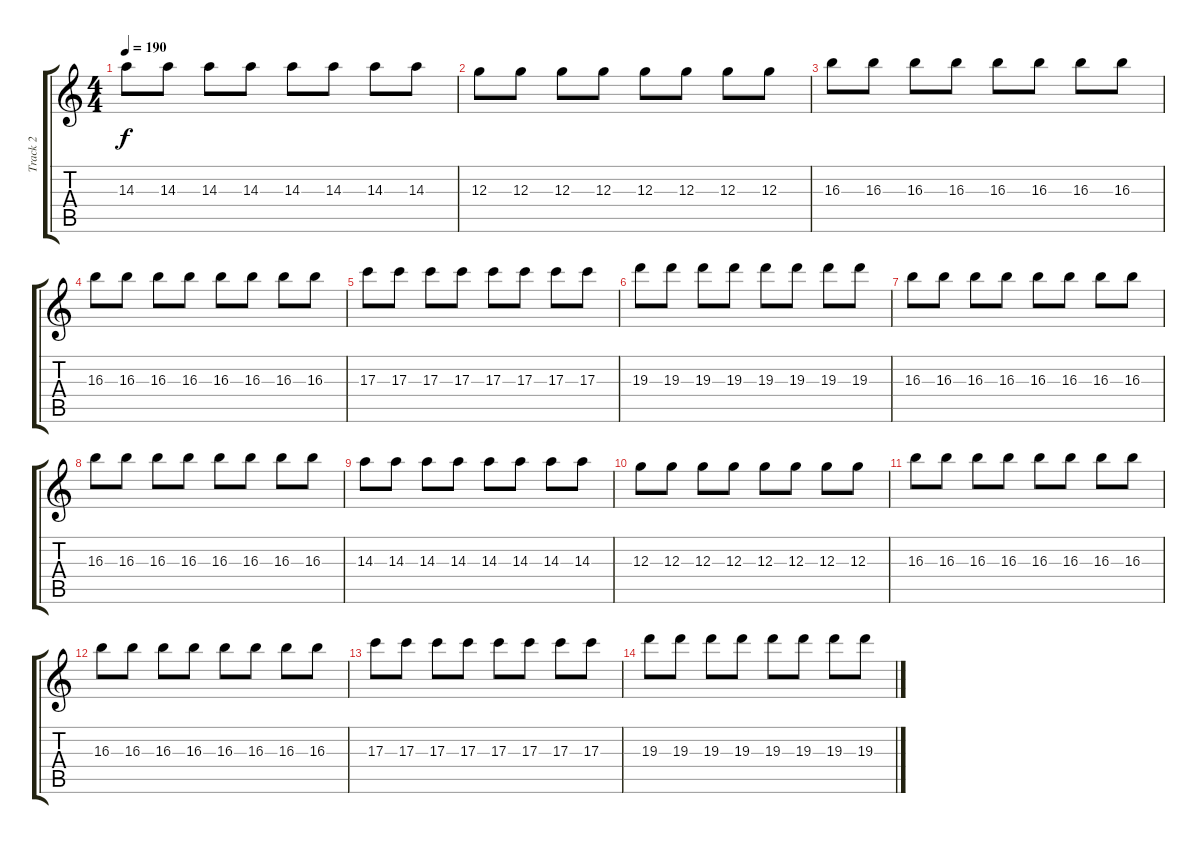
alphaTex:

\track ("Track 2" "Track 2") {instrument distortionguitar}
\staff {score tabs}
\tuning (E4 B3 G3 D3 A2 E2) {hide}
\ts (4 4)
\tempo 190
\clef g2
\ks c
14.3.8{dy f} 14.3.8 14.3.8 14.3.8 14.3.8 14.3.8 14.3.8 14.3.8 |
12.3.8 12.3.8 12.3.8 12.3.8 12.3.8 12.3.8 12.3.8 12.3.8 |
16.3.8 16.3.8 16.3.8 16.3.8 16.3.8 16.3.8 16.3.8 16.3.8 |
16.3.8 16.3.8 16.3.8 16.3.8 16.3.8 16.3.8 16.3.8 16.3.8 |
17.3.8 17.3.8 17.3.8 17.3.8 17.3.8 17.3.8 17.3.8 17.3.8 |
19.3.8 19.3.8 19.3.8 19.3.8 19.3.8 19.3.8 19.3.8 19.3.8 |
16.3.8 16.3.8 16.3.8 16.3.8 16.3.8 16.3.8 16.3.8 16.3.8 |
16.3.8 16.3.8 16.3.8 16.3.8 16.3.8 16.3.8 16.3.8 16.3.8 |
14.3.8 14.3.8 14.3.8 14.3.8 14.3.8 14.3.8 14.3.8 14.3.8 |
12.3.8 12.3.8 12.3.8 12.3.8 12.3.8 12.3.8 12.3.8 12.3.8 |
16.3.8 16.3.8 16.3.8 16.3.8 16.3.8 16.3.8 16.3.8 16.3.8 |
16.3.8 16.3.8 16.3.8 16.3.8 16.3.8 16.3.8 16.3.8 16.3.8 |
17.3.8 17.3.8 17.3.8 17.3.8 17.3.8 17.3.8 17.3.8 17.3.8 |
19.3.8 19.3.8 19.3.8 19.3.8 19.3.8 19.3.8 19.3.8 19.3.8
